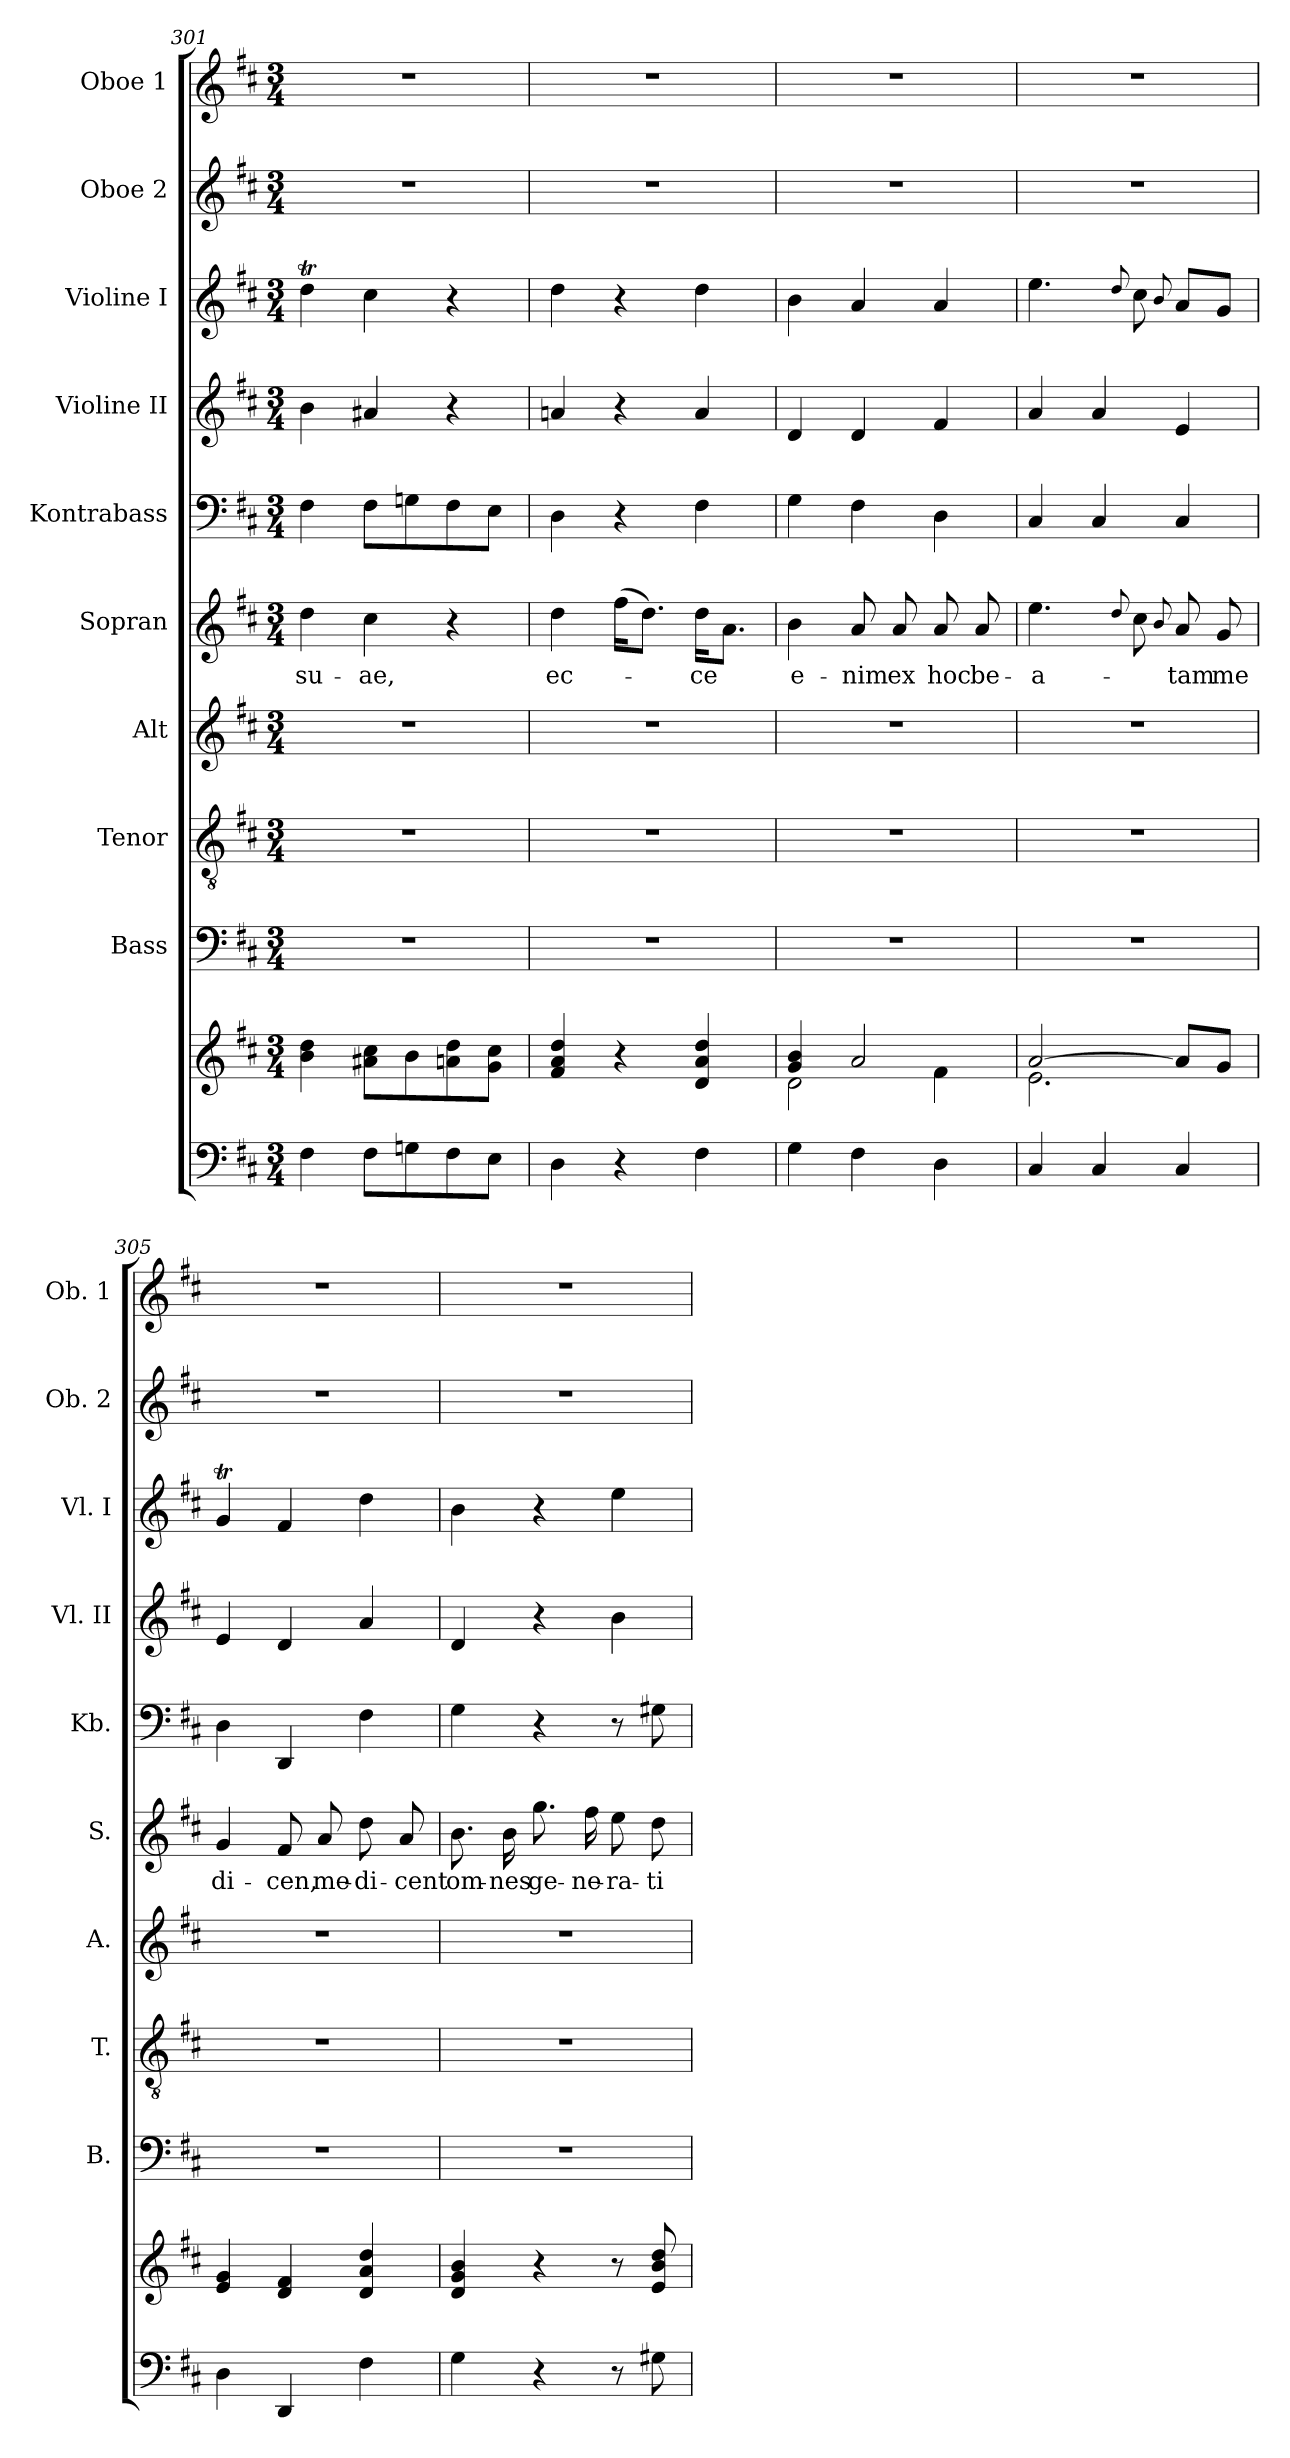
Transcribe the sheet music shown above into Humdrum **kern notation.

**kern	**kern	**kern	**kern	**kern	**kern	**text	**kern	**kern	**kern	**kern	**kern
*part10	*part10	*part9	*part8	*part7	*part6	*part6	*part5	*part4	*part3	*part2	*part1
*staff11	*staff10	*staff9	*staff8	*staff7	*staff6	*staff6	*staff5	*staff4	*staff3	*staff2	*staff1
*	*	*I"Bass	*I"Tenor	*I"Alt	*I"Sopran	*	*I"Kontrabass	*I"Violine II	*I"Violine I	*I"Oboe 2	*I"Oboe 1
*	*	*I'B.	*I'T.	*I'A.	*I'S.	*	*I'Kb.	*I'Vl. II	*I'Vl. I	*I'Ob. 2	*I'Ob. 1
*clefF4	*clefG2	*clefF4	*clefGv2	*clefG2	*clefG2	*	*clefF4	*clefG2	*clefG2	*clefG2	*clefG2
*	*	*	*	*	*	*	*ITrd7c12	*	*	*	*
*k[f#c#]	*k[f#c#]	*k[f#c#]	*k[f#c#]	*k[f#c#]	*k[f#c#]	*	*k[f#c#]	*k[f#c#]	*k[f#c#]	*k[f#c#]	*k[f#c#]
*D:	*D:	*D:	*D:	*D:	*D:	*	*D:	*D:	*D:	*D:	*D:
*M3/4	*M3/4	*M3/4	*M3/4	*M3/4	*M3/4	*	*M3/4	*M3/4	*M3/4	*M3/4	*M3/4
=301	=301	=301	=301	=301	=301	=301	=301	=301	=301	=301	=301
!	!	!	!	!	!	!LO:LY:b	!	!	!	!	!
4F#\	4b\ 4dd\	2.r	2.r	2.r	4dd\	su-	4FF#\	4b\	4ddT\	2.r	2.r
!	!	!	!	!	!	!LO:LY:b	!	!	!	!	!
8F#\L	8a#X\ 8cc#\L	.	.	.	4cc#\	-ae,	8FF#\L	4a#X/	4cc#\	.	.
8Gn\	8b\	.	.	.	.	.	8GGn\	.	.	.	.
8F#\	8an\ 8dd\	.	.	.	4r	.	8FF#\	4r	4r	.	.
8E\J	8g\ 8cc#\J	.	.	.	.	.	8EE\J	.	.	.	.
!!LO:PB:g=z
=302	=302	=302	=302	=302	=302	=302	=302	=302	=302	=302	=302
!	!	!	!	!	!	!LO:LY:b	!	!	!	!	!
4D\	4f#/ 4a/ 4dd/	2.r	2.r	2.r	4dd\	ec-	4DD\	4an/	4dd\	2.r	2.r
4r	4r	.	.	.	(>16ff#\KL	.	4r	4r	4r	.	.
.	.	.	.	.	8.dd\J)	.	.	.	.	.	.
!	!	!	!	!	!	!LO:LY:b	!	!	!	!	!
4F#\	4d/ 4a/ 4dd/	.	.	.	16dd\KL	-ce	4FF#\	4a/	4dd\	.	.
.	.	.	.	.	8.a\J	.	.	.	.	.	.
=303	=303	=303	=303	=303	=303	=303	=303	=303	=303	=303	=303
*	*^	*	*	*	*	*	*	*	*	*	*
!	!	!	!	!	!	!	!LO:LY:b	!	!	!	!	!
4G\	4g/ 4b/	2d\	2.r	2.r	2.r	4b\	e-	4GG\	4d/	4b\	2.r	2.r
!	!	!	!	!	!	!	!LO:LY:b	!	!	!	!	!
4F#\	2a/	.	.	.	.	8a/	-nim	4FF#\	4d/	4a/	.	.
!	!	!	!	!	!	!	!LO:LY:b	!	!	!	!	!
.	.	.	.	.	.	8a/	ex	.	.	.	.	.
!	!	!	!	!	!	!	!LO:LY:b	!	!	!	!	!
4D\	.	4f#\	.	.	.	8a/	hoc	4DD\	4f#/	4a/	.	.
!	!	!	!	!	!	!	!LO:LY:b	!	!	!	!	!
.	.	.	.	.	.	8a/	be-	.	.	.	.	.
=304	=304	=304	=304	=304	=304	=304	=304	=304	=304	=304	=304	=304
!	!	!	!	!	!	!	!LO:LY:b	!	!	!	!	!
4C#/	[>2a/	2.e\	2.r	2.r	2.r	4.ee\	-a-	4CC#/	4a/	4.ee\	2.r	2.r
4C#/	.	.	.	.	.	.	.	4CC#/	4a/	.	.	.
.	.	.	.	.	.	8qqdd/	.	.	.	8qqdd/	.	.
.	.	.	.	.	.	8cc#\	.	.	.	8cc#\	.	.
.	.	.	.	.	.	8qqb/	.	.	.	8qqb/	.	.
!	!	!	!	!	!	!	!LO:LY:b	!	!	!	!	!
4C#/	8a/L]	.	.	.	.	8a/	-tam	4CC#/	4e/	8a/L	.	.
!	!	!	!	!	!	!	!LO:LY:b	!	!	!	!	!
.	8g/J	.	.	.	.	8g/	me	.	.	8g/J	.	.
*	*v	*v	*	*	*	*	*	*	*	*	*	*
=305	=305	=305	=305	=305	=305	=305	=305	=305	=305	=305	=305
!	!	!	!	!	!	!LO:LY:b	!	!	!	!	!
4D\	4e/ 4g/	2.r	2.r	2.r	4g/	di-	4DD\	4e/	4gT/	2.r	2.r
!	!	!	!	!	!	!LO:LY:b	!	!	!	!	!
4DD/	4d/ 4f#/	.	.	.	8f#/	-cen,	4DDD/	4d/	4f#/	.	.
!	!	!	!	!	!	!LO:LY:b	!	!	!	!	!
.	.	.	.	.	8a/	me-	.	.	.	.	.
!	!	!	!	!	!	!LO:LY:b	!	!	!	!	!
4F#\	4d/ 4a/ 4dd/	.	.	.	8dd\	-di-	4FF#\	4a/	4dd\	.	.
!	!	!	!	!	!	!LO:LY:b	!	!	!	!	!
.	.	.	.	.	8a/	-cent	.	.	.	.	.
=306	=306	=306	=306	=306	=306	=306	=306	=306	=306	=306	=306
!	!	!	!	!	!	!LO:LY:b	!	!	!	!	!
4G\	4d/ 4g/ 4b/	2.r	2.r	2.r	8.b\	om-	4GG\	4d/	4b\	2.r	2.r
!	!	!	!	!	!	!LO:LY:b	!	!	!	!	!
.	.	.	.	.	16b\	-nes	.	.	.	.	.
!	!	!	!	!	!	!LO:LY:b	!	!	!	!	!
4r	4r	.	.	.	8.gg\	ge-	4r	4r	4r	.	.
!	!	!	!	!	!	!LO:LY:b	!	!	!	!	!
.	.	.	.	.	16ff#\	-ne-	.	.	.	.	.
!	!	!	!	!	!	!LO:LY:b	!	!	!	!	!
8r	8r	.	.	.	8ee\	-ra-	8r	4b\	4ee\	.	.
!	!	!	!	!	!	!LO:LY:b	!	!	!	!	!
8G#X\	8e/ 8b/ 8dd/	.	.	.	8dd\	-ti-	8GG#X\	.	.	.	.
=	=	=	=	=	=	=	=	=	=	=	=
*-	*-	*-	*-	*-	*-	*-	*-	*-	*-	*-	*-
